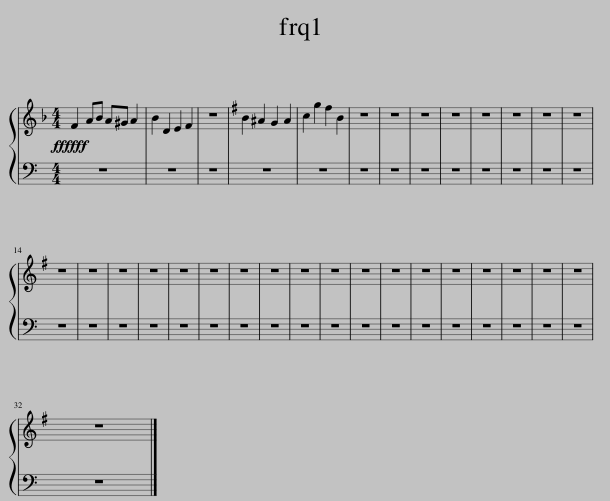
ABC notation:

X:1
L:1/8
M:4/4
I:linebreak $
K:F
V:1 treble
V:1
 F2 AB A^G A2 | B2 D2 E2 F2 | z8 |[K:G] B2 ^A2 G2 A2 | c2 g2 f2 B2 | %5
 z8 | z8 | z8 | z8 | z8 | %10
 z8 | z8 | z8 |$ z8 | z8 | %15
 z8 | z8 | z8 | z8 | z8 | %20
 z8 | z8 | z8 | z8 | z8 | %25
 z8 | z8 | z8 | z8 | z8 | %30
 z8 |$ z8 |] %32
